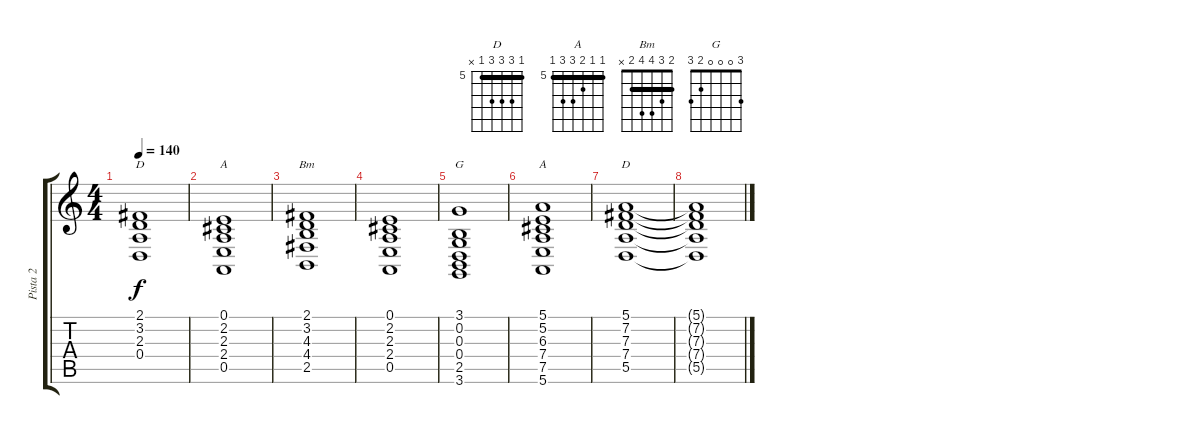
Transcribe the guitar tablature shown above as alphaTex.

\track ("Pista 2" "Pista 2") {instrument churchorgan}
\staff {score tabs}
\tuning (E4 B3 G3 D3 A2 E2) {hide}
\chord ("D" 2 3 2 0 x x) {barre 2}
\chord ("A" 0 2 2 2 0 x)
\chord ("Bm" 2 3 4 4 2 x) {barre 2}
\chord ("G" 3 0 0 0 2 3)
\chord ("A" 5 5 6 7 7 5) {firstfret 5 barre 5}
\chord ("D" 5 7 7 7 5 x) {firstfret 5 barre 5}
\ts (4 4)
\tempo 140
\clef g2
\ks c
(2.1 3.2 2.3 0.4).1{ch "D" dy f instrument churchorgan} |
(0.1 2.2 2.3 2.4 0.5).1{ch "A"} |
(2.1 3.2 4.3 4.4 2.5).1{ch "Bm"} |
(0.1 2.2 2.3 2.4 0.5).1 |
(3.1 0.2 0.3 0.4 2.5 3.6).1{ch "G"} |
(5.1 5.2 6.3 7.4 7.5 5.6).1{ch "A"} |
(5.1 7.2 7.3 7.4 5.5).1{ch "D"} |
(5.1{t} 7.2{t} 7.3{t} 7.4{t} 5.5{t}).1
